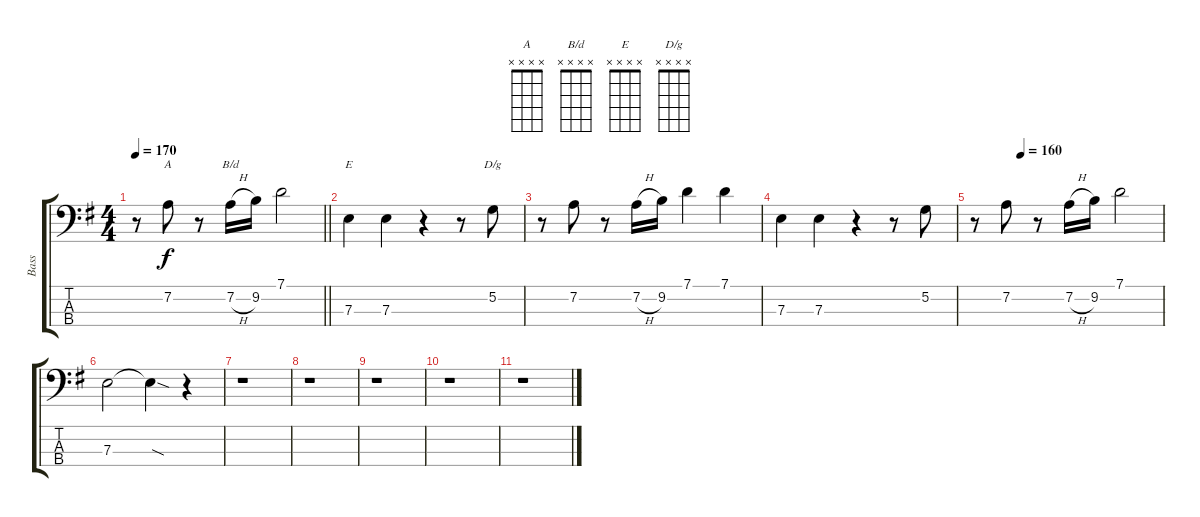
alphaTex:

\track ("Bass" "Bass") {instrument electricbasspick}
\staff {score tabs}
\tuning (G2 D2 A1 E1) {hide}
\chord ("A" x x x x)
\chord ("B/d" x x x x)
\chord ("E" x x x x)
\chord ("D/g" x x x x)
\ts (4 4)
\tempo 170
\clef f4
\barLineRight lightlight
\ks eminor
r.8{dy f} 7.2.8{ch "A"} r.8 7.2{h}.16{ch "B/d"} 9.2.16 7.1.2 |
7.3.4{ch "E"} 7.3.4 r.4 r.8 5.2.8{ch "D/g"} |
r.8 7.2.8 r.8 7.2{h}.16 9.2.16 7.1.4 7.1.4 |
7.3.4 7.3.4 r.4 r.8 5.2.8 |
\tempo (160 0.25)
r.8 7.2.8 r.8 7.2{h}.16 9.2.16 7.1.2 |
7.3.2 7.3{sod t}.4 r.4 |
r.1 |
r.1 |
r.1 |
r.1 |
r.1
